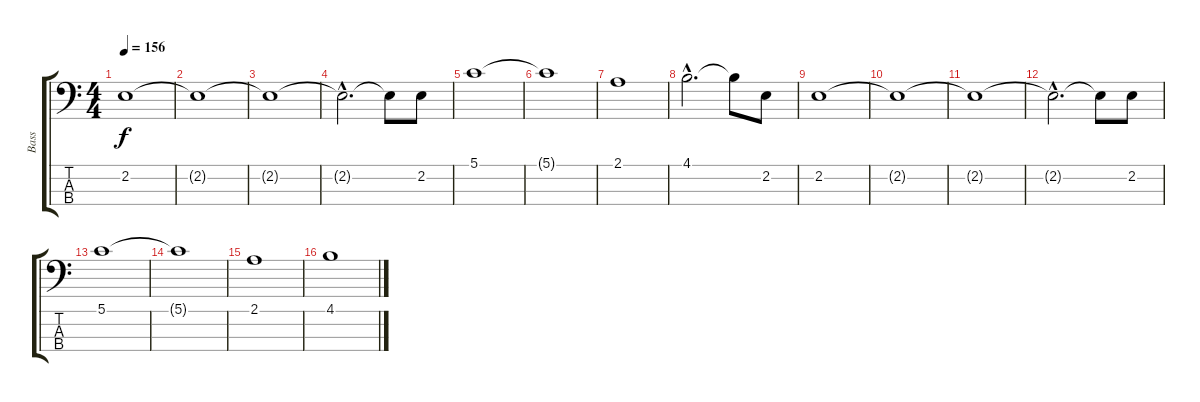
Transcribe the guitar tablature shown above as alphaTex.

\track (" Bass" " Bass") {instrument electricbassfinger}
\staff {score tabs}
\tuning (G2 D2 A1 E1) {hide}
\ts (4 4)
\tempo 156
\clef f4
\ks c
2.2.1{dy f} |
2.2{t}.1 |
2.2{t}.1 |
2.2{hac t}.2{d} 2.2{t}.8 2.2.8 |
5.1.1 |
5.1{t}.1 |
2.1.1 |
4.1{hac}.2{d} 4.1{t}.8 2.2.8 |
2.2.1 |
2.2{t}.1 |
2.2{t}.1 |
2.2{hac t}.2{d} 2.2{t}.8 2.2.8 |
5.1.1 |
5.1{t}.1 |
2.1.1 |
4.1.1
